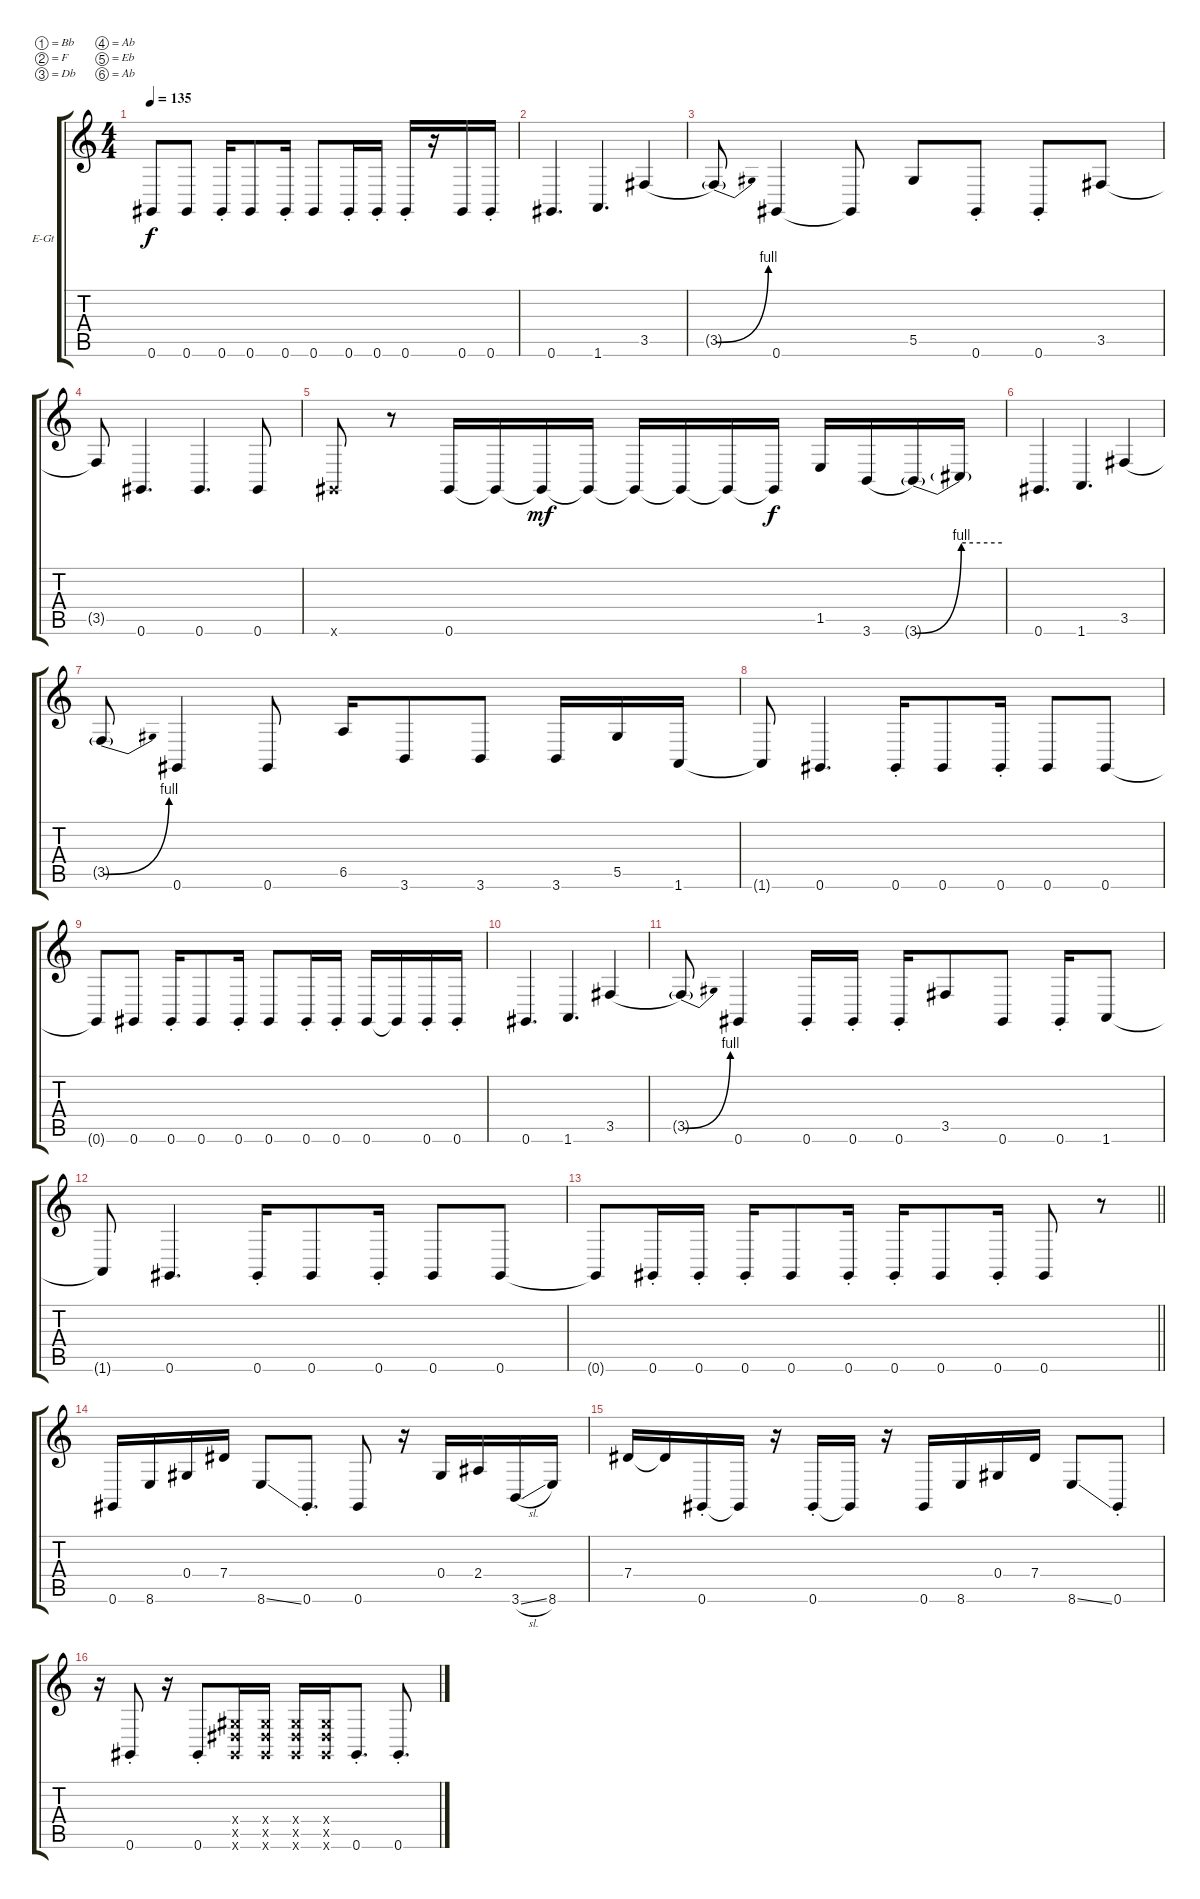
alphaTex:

\bracketExtendMode groupsimilarinstruments
\firstSystemTrackNameOrientation horizontal
\otherSystemsTrackNameOrientation horizontal
\track ("Owl" "E-Gt") {instrument distortionguitar}
\staff {score tabs}
\tuning (Bb3 F3 Db3 Ab2 Eb2 Ab1)
\ts (4 4)
\tempo 135
\clef g2
\ks c
0.6{t}.8{dy f} 0.6.8 0.6{st}.16 0.6.8 0.6{st}.16 0.6.8 0.6{st}.16 0.6{st}.16 0.6{st}.16 r.16 0.6.16 0.6{st}.16 |
0.6.4{d} 1.6.4{d} 3.5{be (hold 0 0 60 0)}.4 |
3.5{be (bend 0 0 60 4) t}.8 0.6.4 0.6{t}.8 5.5.8 0.6{st}.8 0.6{st}.8 3.5.8 |
3.5{t}.8 0.6.4{d} 0.6.4{d} 0.6.8 |
0.6{x}.8 r.8 0.6.16 0.6{t}.16 0.6{t}.16{dy mf} 0.6{t}.16 0.6{t}.16 0.6{t}.16 0.6{t}.16 0.6{t}.16{dy f} 1.5.16 3.6{be (hold 0 0 60 0)}.16 3.6{be (bend 0 0 60 4) t}.16 3.6{be (hold 0 4 60 4) t}.16 |
0.6.4{d} 1.6.4{d} 3.5{be (hold 0 0 60 0)}.4 |
3.5{be (bend 0 0 60 4) t}.8 0.6.4 0.6.8 6.5.16 3.6.8 3.6.8 3.6.16 5.5.16 1.6.16 |
1.6{t}.8 0.6.4{d} 0.6{st}.16 0.6.8 0.6{st}.16 0.6.8 0.6.8 |
0.6{t}.8 0.6.8 0.6{st}.16 0.6.8 0.6{st}.16 0.6.8 0.6{st}.16 0.6{st}.16 0.6.16 0.6{t}.16 0.6{st}.16 0.6{st}.16 |
0.6.4{d} 1.6.4{d} 3.5{be (hold 0 0 60 0)}.4 |
3.5{be (bend 0 0 60 4) t}.8 0.6.4 0.6{st}.16 0.6{st}.16 0.6{st}.16 3.5.8 0.6.8 0.6{st}.16 1.6.8 |
1.6{t}.8 0.6.4{d} 0.6{st}.16 0.6.8 0.6{st}.16 0.6.8 0.6.8 |
\barLineRight lightlight
0.6{t}.8 0.6{st}.16 0.6{st}.16 0.6{st}.16 0.6.8 0.6{st}.16 0.6{st}.16 0.6.8 0.6{st}.16 0.6.8 r.8 |
\section ("" "")
0.6.16 8.6.16 0.4.16 7.4.16 8.6{ss}.8 0.6{st}.8{d} 0.6.8 r.16 0.4.16 2.4.16 3.6{sl}.16 8.6.16 |
7.4.16 7.4{t}.16 0.6{st}.16 0.6{t}.16 r.16 0.6{st}.16 0.6{t}.16 r.16 0.6.16 8.6.16 0.4.16 7.4.16 8.6{ss}.8 0.6{st}.8 |
r.16 0.6{st}.8 r.16 0.6{st}.8 (0.4{x} 0.5{x} 0.6{x}).16 (0.4{x} 0.5{x} 0.6{x}).16 (0.4{x} 0.5{x} 0.6{x}).16 (0.4{x} 0.5{x} 0.6{x}).16 0.6{st}.8{d} 0.6{st}.8{d}
